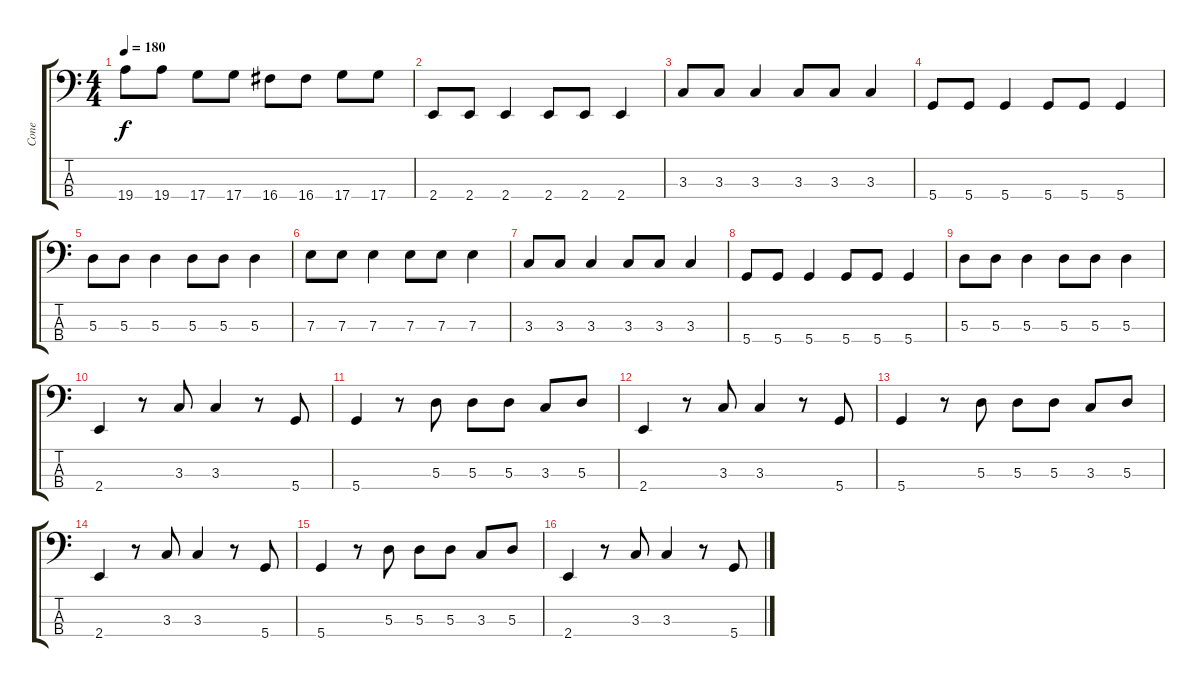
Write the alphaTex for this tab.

\track ("Cone" "Cone") {instrument electricbassfinger}
\staff {score tabs}
\tuning (G2 D2 A1 D1) {hide}
\ts (4 4)
\tempo 180
\clef f4
\ks c
19.4.8{dy f} 19.4.8 17.4.8 17.4.8 16.4.8 16.4.8 17.4.8 17.4.8 |
2.4.8 2.4.8 2.4.4 2.4.8 2.4.8 2.4.4 |
3.3.8 3.3.8 3.3.4 3.3.8 3.3.8 3.3.4 |
5.4.8 5.4.8 5.4.4 5.4.8 5.4.8 5.4.4 |
5.3.8 5.3.8 5.3.4 5.3.8 5.3.8 5.3.4 |
7.3.8 7.3.8 7.3.4 7.3.8 7.3.8 7.3.4 |
3.3.8 3.3.8 3.3.4 3.3.8 3.3.8 3.3.4 |
5.4.8 5.4.8 5.4.4 5.4.8 5.4.8 5.4.4 |
5.3.8 5.3.8 5.3.4 5.3.8 5.3.8 5.3.4 |
2.4.4 r.8 3.3.8 3.3.4 r.8 5.4.8 |
5.4.4 r.8 5.3.8 5.3.8 5.3.8 3.3.8 5.3.8 |
2.4.4 r.8 3.3.8 3.3.4 r.8 5.4.8 |
5.4.4 r.8 5.3.8 5.3.8 5.3.8 3.3.8 5.3.8 |
2.4.4 r.8 3.3.8 3.3.4 r.8 5.4.8 |
5.4.4 r.8 5.3.8 5.3.8 5.3.8 3.3.8 5.3.8 |
2.4.4 r.8 3.3.8 3.3.4 r.8 5.4.8
